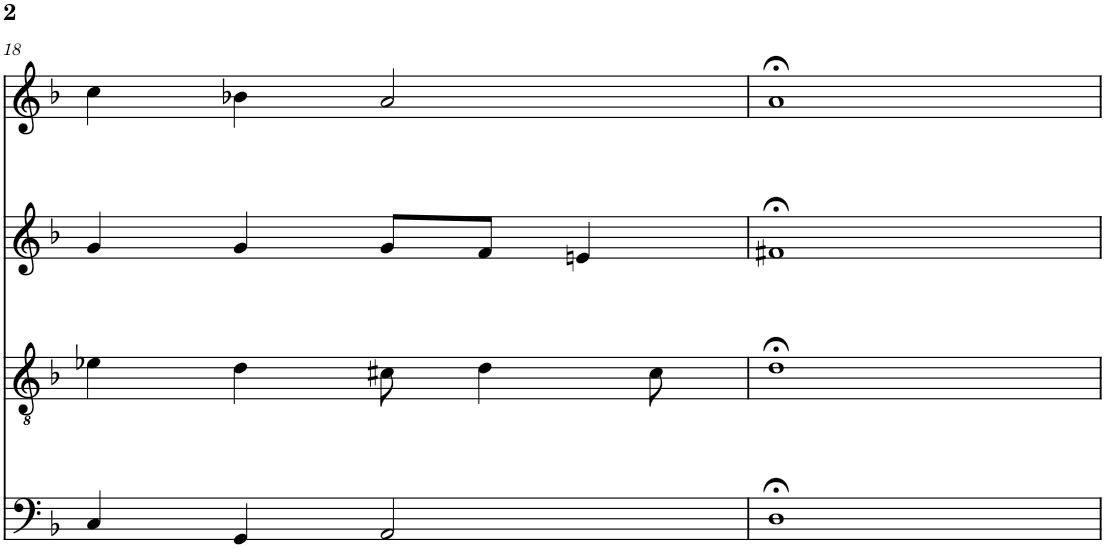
**kern	**kern	**kern	**kern
*part4	*part3	*part2	*part1
*staff4	*staff3	*staff2	*staff1
*I"bass	*I"tenor	*I"alto	*I"soprn
!!LO:PB:g=z
*clefF4	*clefGv2	*clefG2	*clefG2
*k[b-]	*k[b-]	*k[b-]	*k[b-]
*G:dor	*G:dor	*G:dor	*G:dor
*M4/4	*M4/4	*M4/4	*M4/4
=18	=18	=18	=18
4C/	4e-X\	4g/	4cc\
4GG/	4d\	4g/	4b-X\
2AA/	8c#X\	8g/L	2a/
.	4d\	8f/J	.
.	.	4en/	.
.	8c#\	.	.
=19	=19	=19	=19
1D;<	1d;<	1f#X;<	1a;<
=	=	=	=
*-	*-	*-	*-
